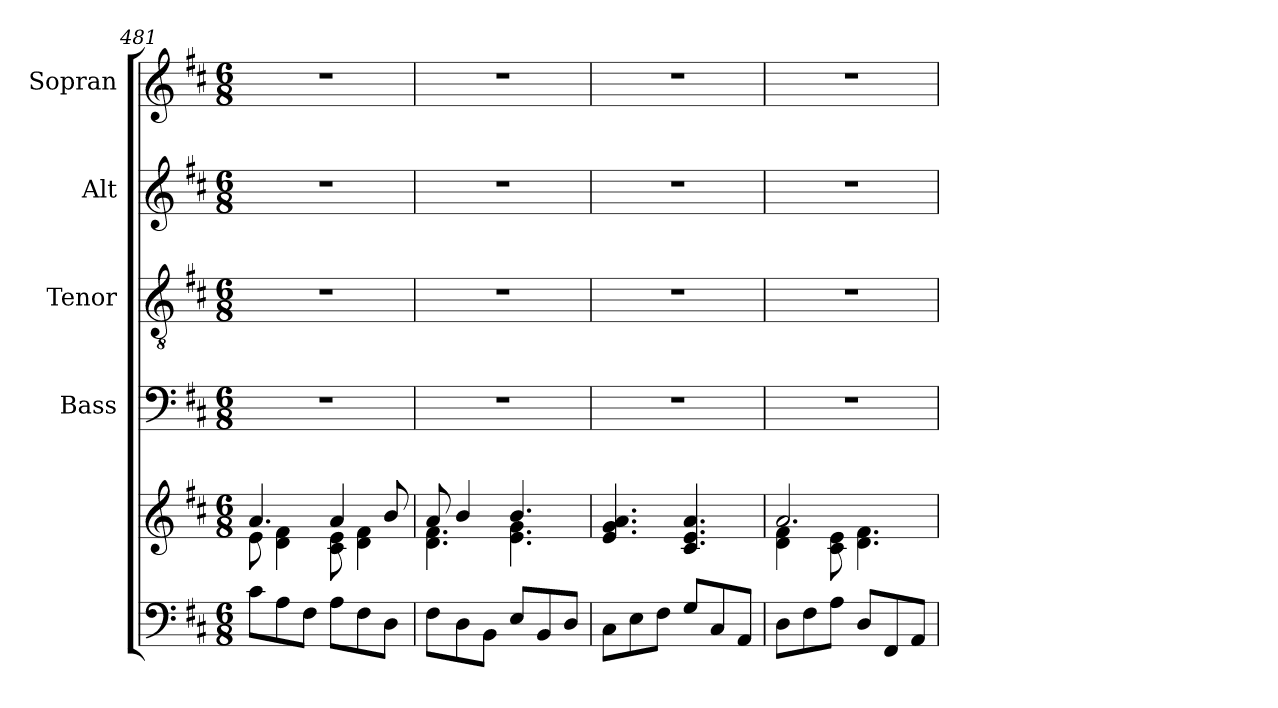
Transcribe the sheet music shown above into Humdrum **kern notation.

**kern	**kern	**kern	**kern	**kern	**kern
*part5	*part5	*part4	*part3	*part2	*part1
*staff6	*staff5	*staff4	*staff3	*staff2	*staff1
*	*	*I"Bass	*I"Tenor	*I"Alt	*I"Sopran
*	*	*I'B.	*I'T.	*I'A.	*I'S.
*clefF4	*clefG2	*clefF4	*clefGv2	*clefG2	*clefG2
*k[f#c#]	*k[f#c#]	*k[f#c#]	*k[f#c#]	*k[f#c#]	*k[f#c#]
*D:	*D:	*D:	*D:	*D:	*D:
*M6/8	*M6/8	*M6/8	*M6/8	*M6/8	*M6/8
=481	=481	=481	=481	=481	=481
*	*^	*	*	*	*
8c#\L	4.a/	8e\	2.r	2.r	2.r	2.r
8A\	.	4d\ 4f#\	.	.	.	.
8F#\J	.	.	.	.	.	.
8A\L	4a/	8c#\ 8e\	.	.	.	.
8F#\	.	4d\ 4f#\	.	.	.	.
8D\J	8b/	.	.	.	.	.
=482	=482	=482	=482	=482	=482	=482
8F#\L	8a/	4.d\ 4.f#\	2.r	2.r	2.r	2.r
8D\	4b/	.	.	.	.	.
8BB\J	.	.	.	.	.	.
8E/L	4.b/	4.e\ 4.g\	.	.	.	.
8BB/	.	.	.	.	.	.
8D/J	.	.	.	.	.	.
*	*v	*v	*	*	*	*
=483	=483	=483	=483	=483	=483
8C#\L	4.e/ 4.g/ 4.a/	2.r	2.r	2.r	2.r
8E\	.	.	.	.	.
8F#\J	.	.	.	.	.
8G/L	4.c#/ 4.e/ 4.a/	.	.	.	.
8C#/	.	.	.	.	.
8AA/J	.	.	.	.	.
=484	=484	=484	=484	=484	=484
*	*^	*	*	*	*
8D\L	2.a/	4d\ 4f#\	2.r	2.r	2.r	2.r
8F#\	.	.	.	.	.	.
8A\J	.	8c#\ 8e\	.	.	.	.
8D/L	.	4.d\ 4.f#\	.	.	.	.
8FF#/	.	.	.	.	.	.
8AA/J	.	.	.	.	.	.
*	*v	*v	*	*	*	*
=	=	=	=	=	=
*-	*-	*-	*-	*-	*-
